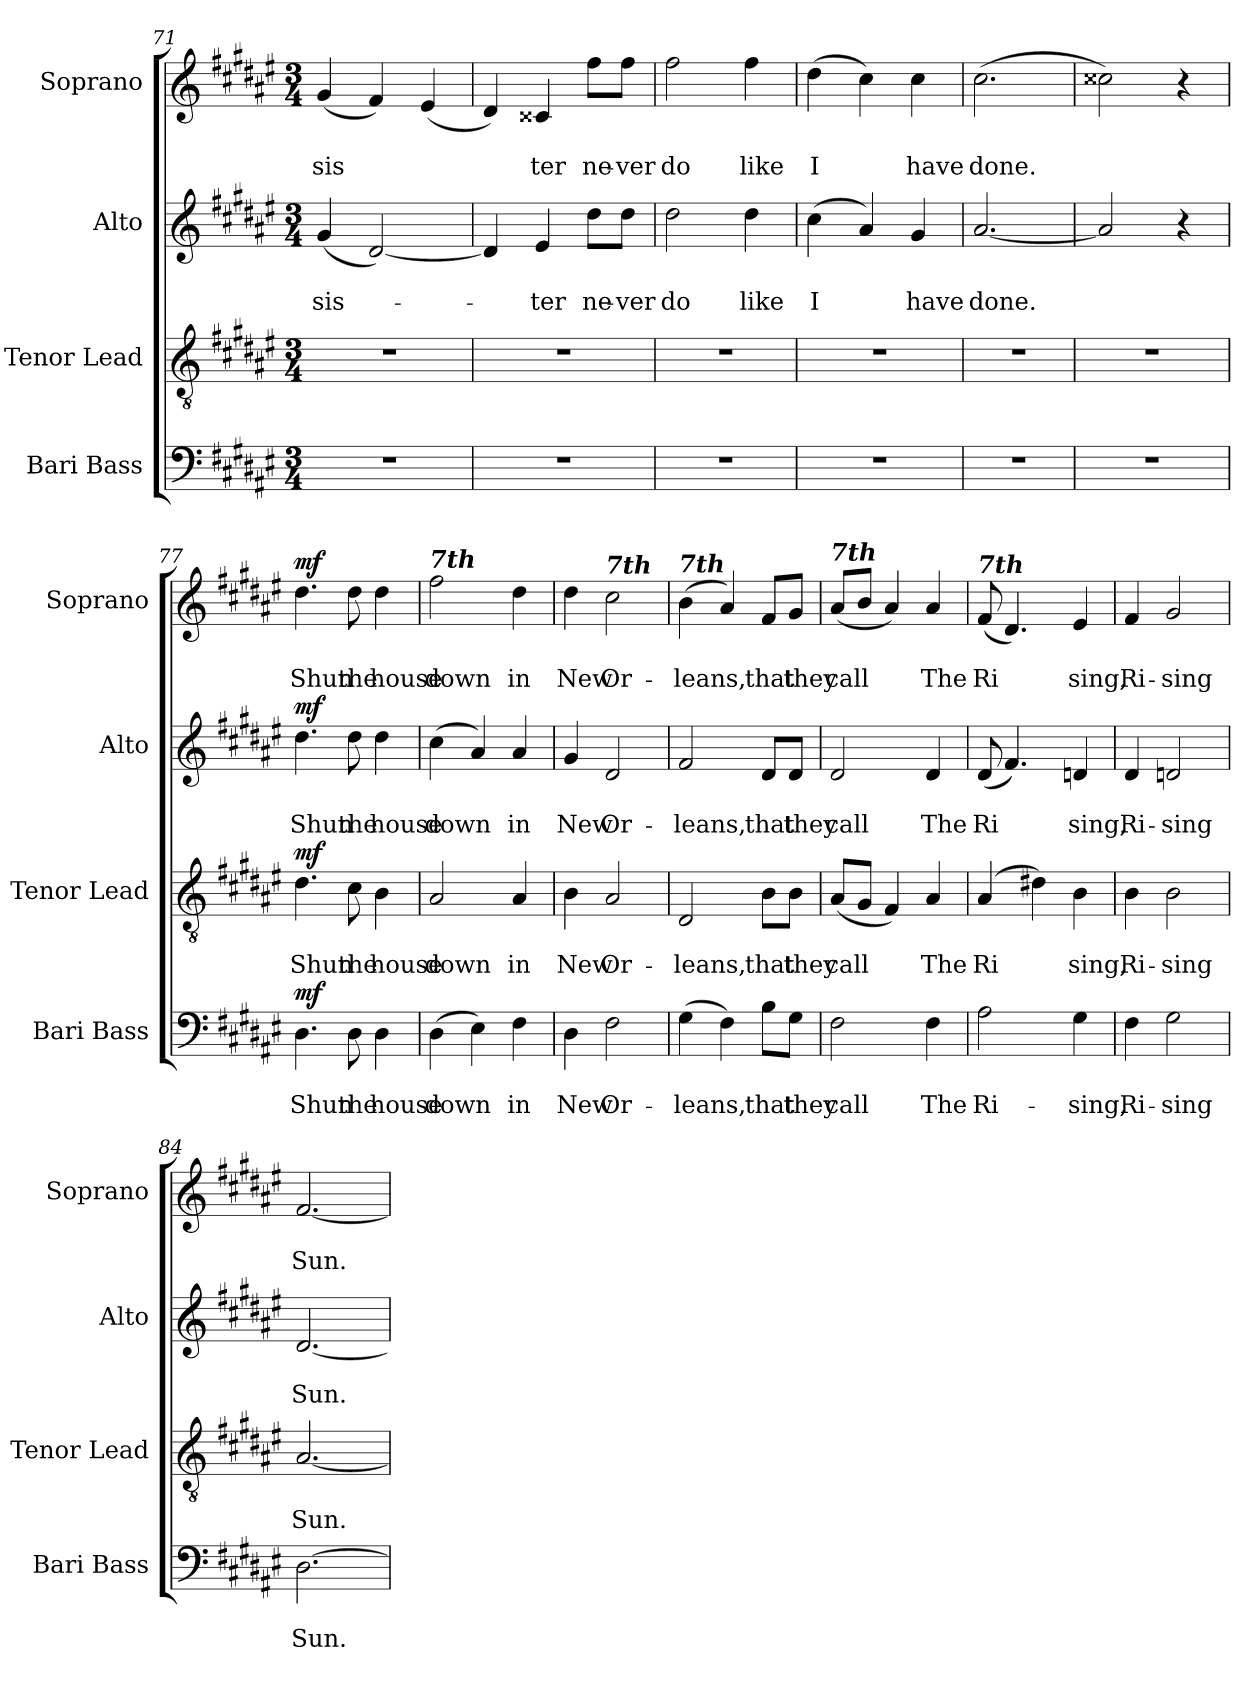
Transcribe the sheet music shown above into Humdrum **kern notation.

**kern	**text	**text	**dynam	**kern	**text	**text	**dynam	**kern	**text	**text	**dynam	**kern	**text	**text	**dynam
*part4	*part4	*part4	*part4	*part3	*part3	*part3	*part3	*part2	*part2	*part2	*part2	*part1	*part1	*part1	*part1
*staff4	*staff4	*staff4	*staff4	*staff3	*staff3	*staff3	*staff3	*staff2	*staff2	*staff2	*staff2	*staff1	*staff1	*staff1	*staff1
*I"Bari Bass	*	*	*	*I"Tenor Lead	*	*	*	*I"Alto	*	*	*	*I"Soprano	*	*	*
*I'Bari Bass	*	*	*	*I'Tenor  Lead	*	*	*	*I'Alto	*	*	*	*I'Soprano	*	*	*
*clefF4	*	*	*	*clefGv2	*	*	*	*clefG2	*	*	*	*clefG2	*	*	*
*k[f#c#g#d#a#e#]	*	*	*	*k[f#c#g#d#a#e#]	*	*	*	*k[f#c#g#d#a#e#]	*	*	*	*k[f#c#g#d#a#e#]	*	*	*
*M3/4	*	*	*	*M3/4	*	*	*	*M3/4	*	*	*	*M3/4	*	*	*
=71	=71	=71	=71	=71	=71	=71	=71	=71	=71	=71	=71	=71	=71	=71	=71
!	!	!	!	!	!	!	!	!	!	!LO:LY:b	!	!	!	!LO:LY:b	!
2.r	.	.	.	2.r	.	.	.	(4g#/	.	-sis-	.	(4g#/	.	-sis	.
.	.	.	.	.	.	.	.	[2d#/)	.	.	.	4f#/)	.	.	.
.	.	.	.	.	.	.	.	.	.	.	.	(4e#/	.	.	.
=72	=72	=72	=72	=72	=72	=72	=72	=72	=72	=72	=72	=72	=72	=72	=72
2.r	.	.	.	2.r	.	.	.	4d#/]	.	.	.	4d#/)	.	.	.
!	!	!	!	!	!	!	!	!	!	!LO:LY:b	!	!	!	!LO:LY:b	!
.	.	.	.	.	.	.	.	4e#/	.	ter	.	4c##X/	.	ter	.
!	!	!	!	!	!	!	!	!	!	!LO:LY:b	!	!	!	!LO:LY:b	!
.	.	.	.	.	.	.	.	8dd#\L	.	ne-	.	8ff#\L	.	ne-	.
!	!	!	!	!	!	!	!	!	!	!LO:LY:b	!	!	!	!LO:LY:b	!
.	.	.	.	.	.	.	.	8dd#\J	.	-ver	.	8ff#\J	.	-ver	.
=73	=73	=73	=73	=73	=73	=73	=73	=73	=73	=73	=73	=73	=73	=73	=73
!	!	!	!	!	!	!	!	!	!	!LO:LY:b	!	!	!	!LO:LY:b	!
2.r	.	.	.	2.r	.	.	.	2dd#\	.	do	.	2ff#\	.	do	.
!	!	!	!	!	!	!	!	!	!	!LO:LY:b	!	!	!	!LO:LY:b	!
.	.	.	.	.	.	.	.	4dd#\	.	like	.	4ff#\	.	like	.
=74	=74	=74	=74	=74	=74	=74	=74	=74	=74	=74	=74	=74	=74	=74	=74
!	!	!	!	!	!	!	!	!	!	!LO:LY:b	!	!	!	!LO:LY:b	!
2.r	.	.	.	2.r	.	.	.	(4cc#\	.	I	.	(4dd#\	.	I	.
.	.	.	.	.	.	.	.	4a#/)	.	.	.	4cc#\)	.	.	.
!	!	!	!	!	!	!	!	!	!	!LO:LY:b	!	!	!	!LO:LY:b	!
.	.	.	.	.	.	.	.	4g#/	.	have	.	4cc#\	.	have	.
=75	=75	=75	=75	=75	=75	=75	=75	=75	=75	=75	=75	=75	=75	=75	=75
!	!	!	!	!	!	!	!	!	!	!LO:LY:b	!	!	!	!LO:LY:b	!
2.r	.	.	.	2.r	.	.	.	[2.a#/	.	done.	.	(2.cc#\	.	done.	.
=76	=76	=76	=76	=76	=76	=76	=76	=76	=76	=76	=76	=76	=76	=76	=76
2.r	.	.	.	2.r	.	.	.	2a#/]	.	.	.	2cc##X\)	.	.	.
.	.	.	.	.	.	.	.	4r	.	.	.	4r	.	.	.
!!LO:PB:g=z
=77	=77	=77	=77	=77	=77	=77	=77	=77	=77	=77	=77	=77	=77	=77	=77
!	!	!LO:LY:b	!LO:DY:a	!	!	!LO:LY:b	!LO:DY:a	!	!	!LO:LY:b	!LO:DY:a	!	!	!LO:LY:b	!LO:DY:a
4.D#\	.	Shun	mf	4.d#\	.	Shun	mf	4.dd#\	.	Shun	mf	4.dd#\	.	Shun	mf
!	!	!LO:LY:b	!	!	!	!LO:LY:b	!	!	!	!LO:LY:b	!	!	!	!LO:LY:b	!
8D#\	.	the	.	8c#\	.	the	.	8dd#\	.	the	.	8dd#\	.	the	.
!	!	!LO:LY:b	!	!	!	!LO:LY:b	!	!	!	!LO:LY:b	!	!	!	!LO:LY:b	!
4D#\	.	house	.	4B\	.	house	.	4dd#\	.	house	.	4dd#\	.	house	.
=78	=78	=78	=78	=78	=78	=78	=78	=78	=78	=78	=78	=78	=78	=78	=78
!	!	!	!	!	!	!	!	!	!	!	!	!LO:TX:a:Bi:t=7th	!	!	!
!	!	!LO:LY:b	!	!	!	!LO:LY:b	!	!	!	!LO:LY:b	!	!	!	!LO:LY:b	!
(4D#\	.	down	.	2A#/	.	down	.	(4cc#\	.	down	.	2ff#\	.	down	.
4E#\)	.	.	.	.	.	.	.	4a#/)	.	.	.	.	.	.	.
!	!	!LO:LY:b	!	!	!	!LO:LY:b	!	!	!	!LO:LY:b	!	!	!	!LO:LY:b	!
4F#\	.	in	.	4A#/	.	in	.	4a#/	.	in	.	4dd#\	.	in	.
=79	=79	=79	=79	=79	=79	=79	=79	=79	=79	=79	=79	=79	=79	=79	=79
!	!	!LO:LY:b	!	!	!	!LO:LY:b	!	!	!	!LO:LY:b	!	!	!	!LO:LY:b	!
4D#\	.	New	.	4B\	.	New	.	4g#/	.	New	.	4dd#\	.	New	.
!	!	!	!	!	!	!	!	!	!	!	!	!LO:TX:a:Bi:t=7th	!	!	!
!	!	!LO:LY:b	!	!	!	!LO:LY:b	!	!	!	!LO:LY:b	!	!	!	!LO:LY:b	!
2F#\	.	Or-	.	2A#/	.	Or-	.	2d#/	.	Or-	.	2cc#\	.	Or-	.
=80	=80	=80	=80	=80	=80	=80	=80	=80	=80	=80	=80	=80	=80	=80	=80
!	!	!	!	!	!	!	!	!	!	!	!	!LO:TX:a:Bi:t=7th	!	!	!
!	!	!LO:LY:b	!	!	!	!LO:LY:b	!	!	!	!LO:LY:b	!	!	!	!LO:LY:b	!
(4G#\	.	-leans,	.	2D#/	.	-leans,	.	2f#/	.	-leans,	.	(4b\	.	-leans,	.
4F#\)	.	.	.	.	.	.	.	.	.	.	.	4a#/)	.	.	.
!	!	!LO:LY:b	!	!	!	!LO:LY:b	!	!	!	!LO:LY:b	!	!	!	!LO:LY:b	!
8B\L	.	that	.	8B\L	.	that	.	8d#/L	.	that	.	8f#/L	.	that	.
!	!	!LO:LY:b	!	!	!	!LO:LY:b	!	!	!	!LO:LY:b	!	!	!	!LO:LY:b	!
8G#\J	.	they	.	8B\J	.	they	.	8d#/J	.	they	.	8g#/J	.	they	.
=81	=81	=81	=81	=81	=81	=81	=81	=81	=81	=81	=81	=81	=81	=81	=81
!	!	!	!	!	!	!	!	!	!	!	!	!LO:TX:a:Bi:t=7th	!	!	!
!	!	!LO:LY:b	!	!	!	!LO:LY:b	!	!	!	!LO:LY:b	!	!	!	!LO:LY:b	!
2F#\	.	call	.	(8A#/L	.	call	.	2d#/	.	call	.	(8a#/L	.	call	.
.	.	.	.	8G#/J	.	.	.	.	.	.	.	8b/J	.	.	.
.	.	.	.	4F#/)	.	.	.	.	.	.	.	4a#/)	.	.	.
!	!	!LO:LY:b	!	!	!	!LO:LY:b	!	!	!	!LO:LY:b	!	!	!	!LO:LY:b	!
4F#\	.	The	.	4A#/	.	The	.	4d#/	.	The	.	4a#/	.	The	.
=82	=82	=82	=82	=82	=82	=82	=82	=82	=82	=82	=82	=82	=82	=82	=82
!	!	!	!	!	!	!	!	!	!	!	!	!LO:TX:a:Bi:t=7th	!	!	!
!	!	!LO:LY:b	!	!	!	!LO:LY:b	!	!	!	!LO:LY:b	!	!	!	!LO:LY:b	!
2A#\	.	Ri-	.	(4A#/	.	Ri	.	(8d#/	.	Ri	.	(8f#/	.	Ri	.
.	.	.	.	.	.	.	.	4.f#/)	.	.	.	4.d#/)	.	.	.
.	.	.	.	4d#X\)	.	.	.	.	.	.	.	.	.	.	.
!	!	!LO:LY:b	!	!	!	!LO:LY:b	!	!	!	!LO:LY:b	!	!	!	!LO:LY:b	!
4G#\	.	-sing,	.	4B\	.	sing,	.	4dn/	.	sing,	.	4e#/	.	sing,	.
=83	=83	=83	=83	=83	=83	=83	=83	=83	=83	=83	=83	=83	=83	=83	=83
!	!	!LO:LY:b	!	!	!	!LO:LY:b	!	!	!	!LO:LY:b	!	!	!	!LO:LY:b	!
4F#\	.	Ri-	.	4B\	.	Ri-	.	4d#i/	.	Ri-	.	4f#/	.	Ri-	.
!	!	!LO:LY:b	!	!	!	!LO:LY:b	!	!	!	!LO:LY:b	!	!	!	!LO:LY:b	!
2G#\	.	-sing	.	2B\	.	-sing	.	2dn/	.	-sing	.	2g#/	.	-sing	.
=84	=84	=84	=84	=84	=84	=84	=84	=84	=84	=84	=84	=84	=84	=84	=84
!	!	!LO:LY:b	!	!	!	!LO:LY:b	!	!	!	!LO:LY:b	!	!	!	!LO:LY:b	!
[2.D#i\	.	Sun.	.	[2.A#/	.	Sun.	.	[2.d#i/	.	-Sun.	.	[2.f#/	.	Sun.	.
=	=	=	=	=	=	=	=	=	=	=	=	=	=	=	=
*-	*-	*-	*-	*-	*-	*-	*-	*-	*-	*-	*-	*-	*-	*-	*-
